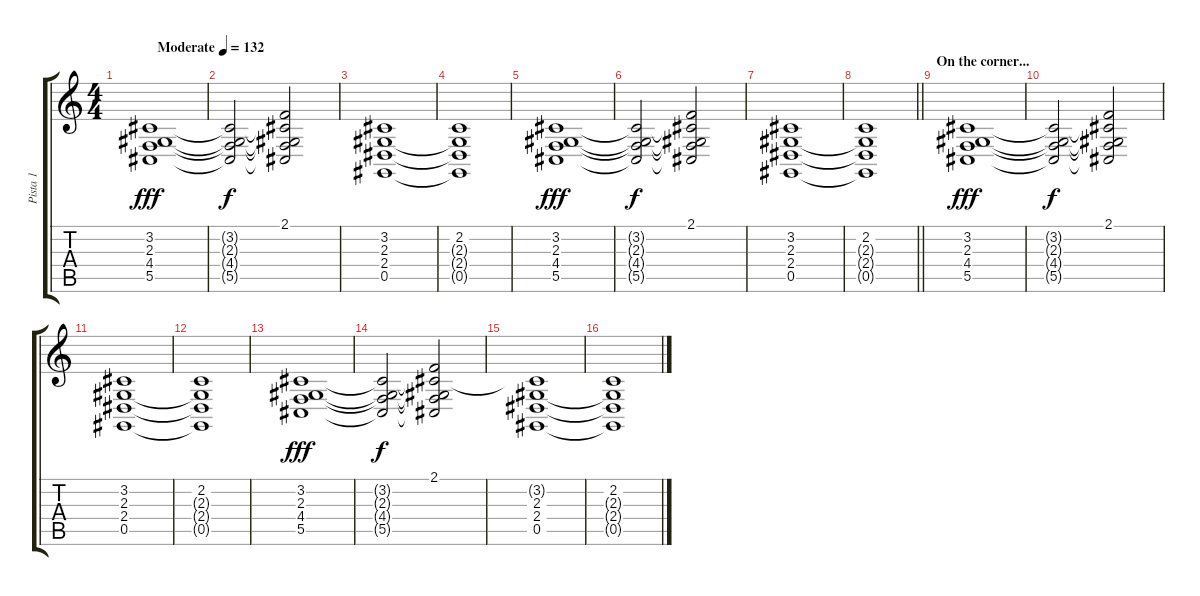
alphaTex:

\track ("Pista 1" "Pista 1") {instrument stringensemble1}
\staff {score tabs}
\tuning (Eb4 Bb3 Gb3 Db3 Ab2 Eb2) {hide}
\ts (4 4)
\tempo (132 "Moderate")
\clef g2
\ks c
(3.2 2.3 4.4 5.5).1{dy fff instrument stringensemble1} |
(3.2{t} 2.3{t} 4.4{t} 5.5{t}).2{dy f} (2.1 3.2{t} 2.3{t} 4.4{t} 5.5{t}).2 |
(3.2 2.3 2.4 0.5).1 |
(2.2 2.3{t} 2.4{t} 0.5{t}).1 |
(3.2 2.3 4.4 5.5).1{dy fff} |
(3.2{t} 2.3{t} 4.4{t} 5.5{t}).2{dy f} (2.1 3.2{t} 2.3{t} 4.4{t} 5.5{t}).2 |
(3.2 2.3 2.4 0.5).1 |
\barLineRight lightlight
(2.2 2.3{t} 2.4{t} 0.5{t}).1 |
\section ("" "On the corner...")
(3.2 2.3 4.4 5.5).1{dy fff} |
(3.2{t} 2.3{t} 4.4{t} 5.5{t}).2{dy f} (2.1 3.2{t} 2.3{t} 4.4{t} 5.5{t}).2 |
(3.2 2.3 2.4 0.5).1 |
(2.2 2.3{t} 2.4{t} 0.5{t}).1 |
(3.2 2.3 4.4 5.5).1{dy fff} |
(3.2{t} 2.3{t} 4.4{t} 5.5{t}).2{dy f} (2.1 3.2{t} 2.3{t} 4.4{t} 5.5{t}).2 |
(3.2{t} 2.3 2.4 0.5).1 |
(2.2 2.3{t} 2.4{t} 0.5{t}).1
